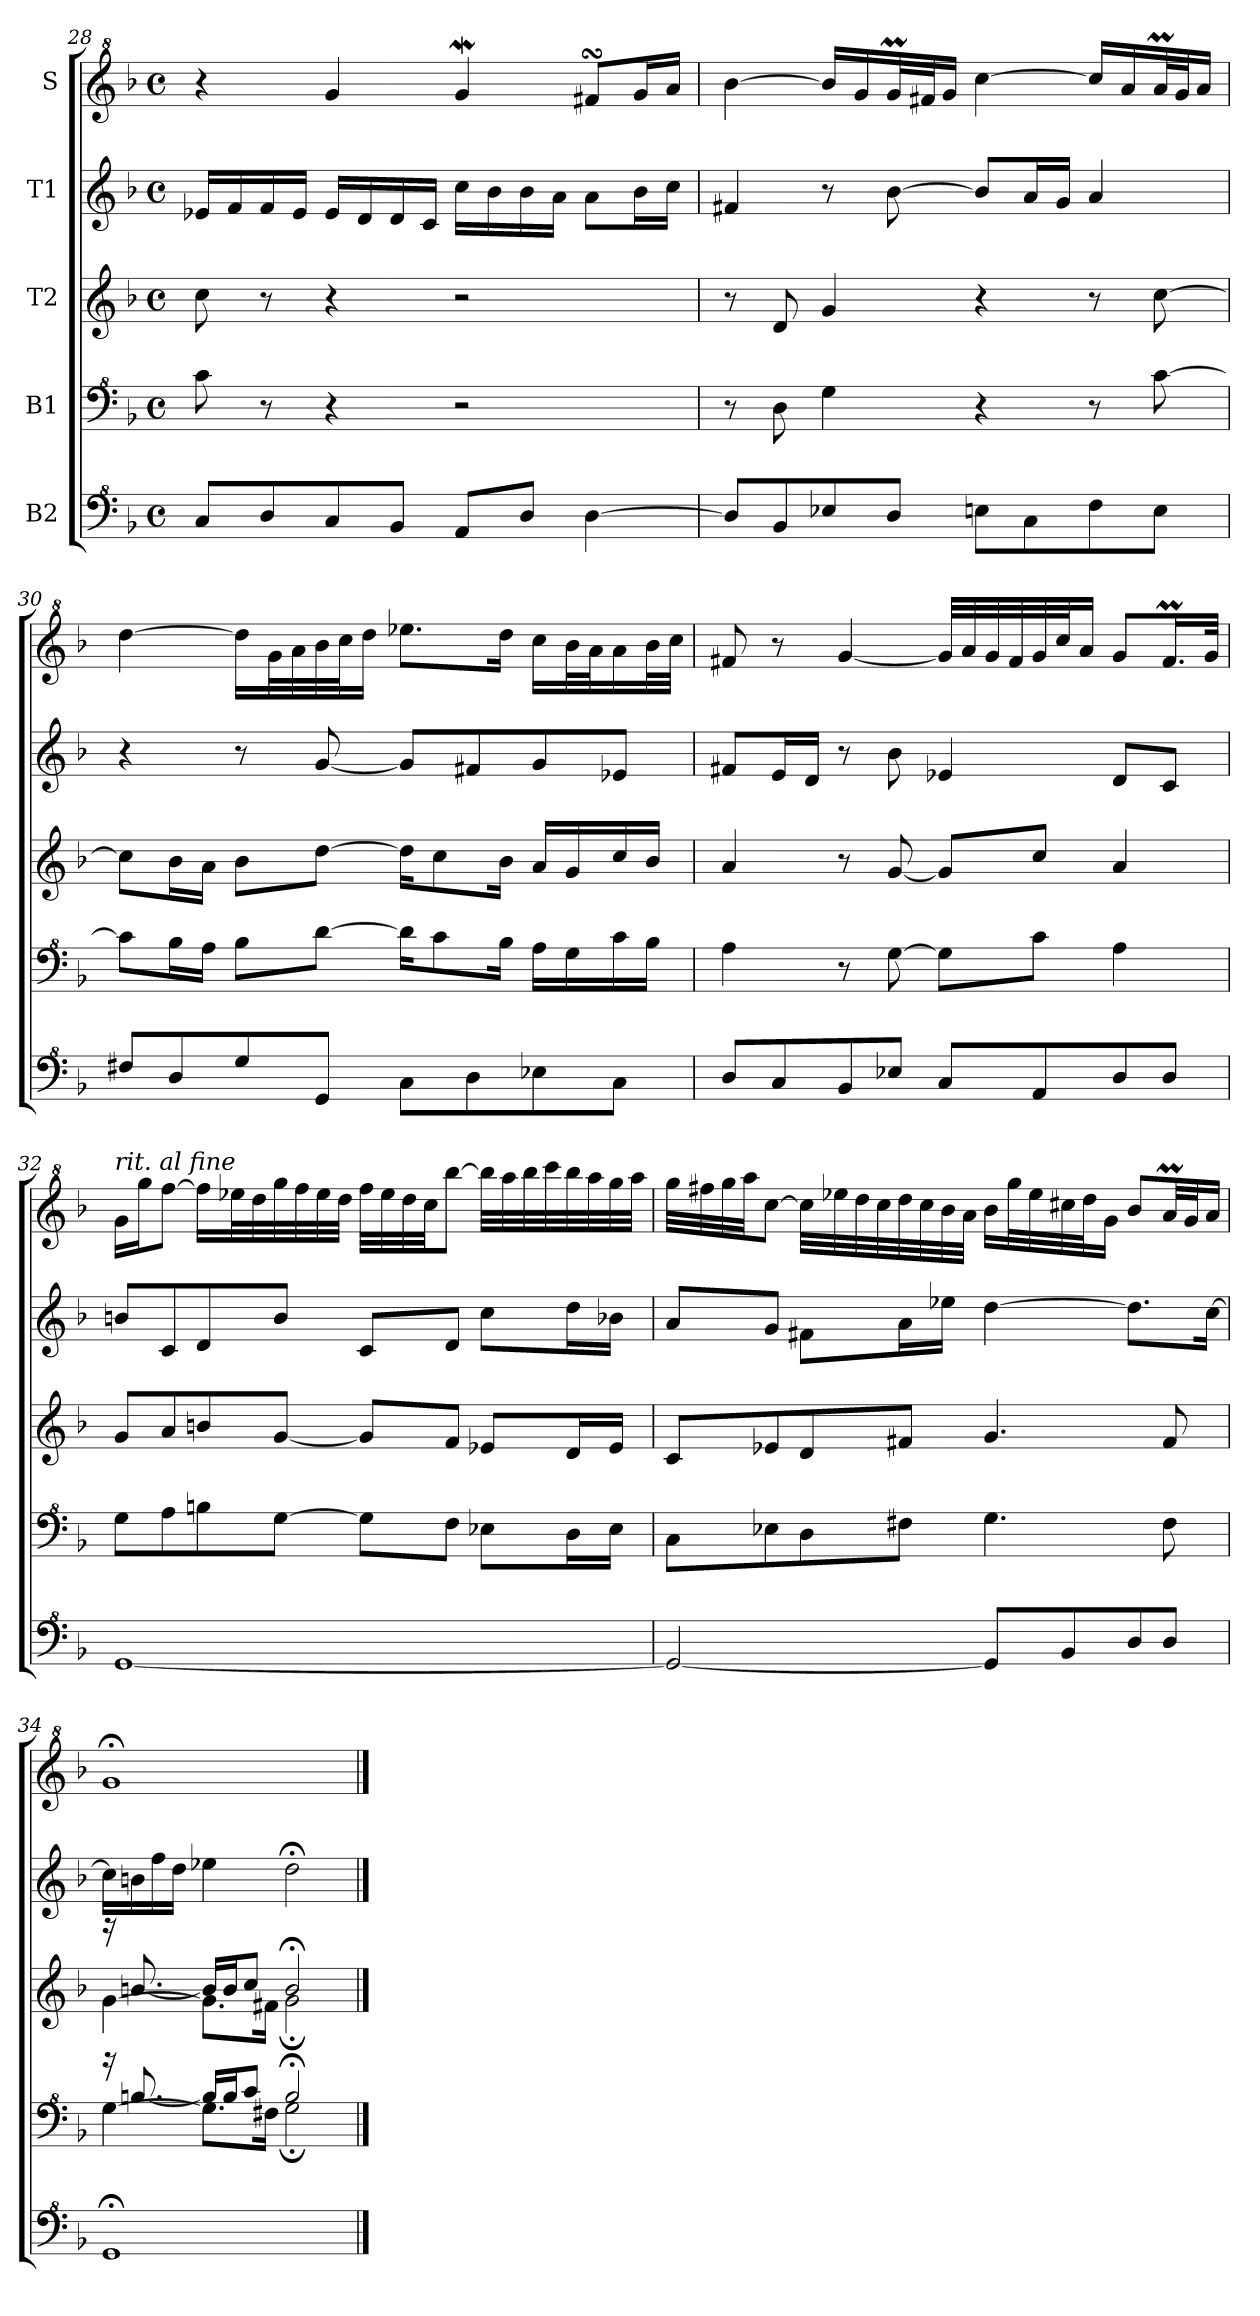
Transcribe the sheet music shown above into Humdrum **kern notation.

**kern	**kern	**kern	**kern	**kern
*part5	*part4	*part3	*part2	*part1
*staff5	*staff4	*staff3	*staff2	*staff1
*I"B2	*I"B1	*I"T2	*I"T1	*I"S
*clefF^4	*clefF^4	*clefG2	*clefG2	*clefG^2
*k[b-]	*k[b-]	*k[b-]	*k[b-]	*k[b-]
*M4/4	*M4/4	*M4/4	*M4/4	*M4/4
*met(c)	*met(c)	*met(c)	*met(c)	*met(c)
=28	=28	=28	=28	=28
8c/L	8cc\	8cc\	16e-X/LL	4r
.	.	.	16f/	.
8d/	8r	8r	16f/	.
.	.	.	16e-/JJ	.
8c/	4r	4r	16e-/LL	4gg/
.	.	.	16d/	.
8B-/J	.	.	16d/	.
.	.	.	16c/JJ	.
8A/L	2r	2r	16cc\LL	4ggW/
.	.	.	16b-\	.
8d/J	.	.	16b-\	.
.	.	.	16a\JJ	.
[4d\	.	.	8a\L	8ff#XsSsS/L
.	.	.	16b-\L	16gg/L
.	.	.	16cc\JJ	16aa/JJ
!!LO:LB:g=z
=29	=29	=29	=29	=29
8d/L]	8r	8r	4f#X/	[4bb-\
8B-/	8d\	8d/	.	.
8e-X/	4g\	4g/	8r	16bb-/LL]
.	.	.	.	16gg/
8d/J	.	.	[8b-\	32ggM/L
.	.	.	.	32ff#X/J
.	.	.	.	16gg/JJ
8en\L	4r	4r	8b-/L]	[4ccc\
8c\	.	.	16a/L	.
.	.	.	16g/JJ	.
8f\	8r	8r	4a/	16ccc/LL]
.	.	.	.	16aa/
8e\J	[8cc\	[8cc\	.	32aam/L
.	.	.	.	32gg/J
.	.	.	.	16aa/JJ
=30	=30	=30	=30	=30
8f#X/L	8cc\L]	8cc\L]	4r	[4ddd\
8d/	16b-\L	16b-\L	.	.
.	16a\JJ	16a\JJ	.	.
8g/	8b-\L	8b-\L	8r	16ddd\LL]
.	.	.	.	32gg\L
.	.	.	.	32aa\
8G/J	[8dd\J	[8dd\J	[8g/	32bb-\
.	.	.	.	32ccc\J
.	.	.	.	16ddd\JJ
8c\L	16dd\KL]	16dd\KL]	8g/L]	8.eee-X\L
.	8cc\	8cc\	.	.
8d\	.	.	8f#X/	.
.	16b-\Jk	16b-\Jk	.	16ddd\Jk
8e-X\	16a\LL	16a/LL	8g/	16ccc\LL
.	16g\	16g/	.	32bb-\L
.	.	.	.	32aa\J
8c\J	16cc\	16cc/	8e-X/J	16aa\
.	16b-\JJ	16b-/JJ	.	32bb-\L
.	.	.	.	32ccc\JJJ
=31	=31	=31	=31	=31
8d/L	4a\	4a/	8f#X/L	8ff#X/
8c/	.	.	16e/L	8r
.	.	.	16d/JJ	.
8B-/	8r	8r	8r	[4gg/
8e-X/J	[8g\	[8g/	8b-\	.
8c/L	8g\L]	8g/L]	4e-X/	32gg/LLL]
.	.	.	.	32aa/
.	.	.	.	32gg/
.	.	.	.	32ff#/
8A/	8cc\J	8cc/J	.	32gg/
.	.	.	.	32ccc/J
.	.	.	.	16aa/JJ
8d/	4a\	4a/	8d/L	8gg/L
8d/J	.	.	8c/J	16.ff#m/L
.	.	.	.	32gg/JJk
!!LO:LB:g=z
=32	=32	=32	=32	=32
*	*	*	*	*MM33
!	!	!	!	!LO:TX:a:i:t=rit. al fine
[1G	8g\L	8g/L	8bn/L	16gg\LL
.	.	.	.	16ggg\J
.	8a\	8a/	8c/	[8fff\J
.	8bn\	8bn/	8d/	16fff\LL]
.	.	.	.	32eee-X\L
.	.	.	.	32ddd\
.	[8g\J	[8g/J	8b/J	32ggg\
.	.	.	.	32fff\
.	.	.	.	32eee-\
.	.	.	.	32ddd\JJJ
.	8g\L]	8g/L]	8c/L	32fff\LLL
.	.	.	.	32eee-\
.	.	.	.	32ddd\
.	.	.	.	32ccc\JJ
.	8f\J	8f/J	8d/J	[8bbb-\J
.	8e-X\L	8e-X/L	8cc\L	32bbb-\LLL]
.	.	.	.	32aaa\
.	.	.	.	32bbb-\
.	.	.	.	32cccc\
.	16d\L	16d/L	16dd\L	32bbb-\
.	.	.	.	32aaa\
.	16e-\JJ	16e-/JJ	16b-X\JJ	32ggg\
.	.	.	.	32aaa\JJJ
=33	=33	=33	=33	=33
*	*	*	*	*MM30
2G/_	8c\L	8c/L	8a/L	32ggg\LLL
.	.	.	.	32fff#X\
.	.	.	.	32ggg\
.	.	.	.	32aaa\JJ
.	8e-X\	8e-X/	8g/J	[8ccc\J
.	8d\	8d/	8f#X\L	32ccc\LLL]
.	.	.	.	32eee-X\
.	.	.	.	32ddd\
.	.	.	.	32ccc\
.	8f#X\J	8f#X/J	16a\L	32ddd\
.	.	.	.	32ccc\
.	.	.	16ee-X\JJ	32bb-\
.	.	.	.	32aa\JJJ
8G/L]	4.g\	4.g/	[4dd\	16bb-\LL
.	.	.	.	32ggg\L
.	.	.	.	32eee-\
8B-/	.	.	.	32ccc#X\
.	.	.	.	32ddd\J
.	.	.	.	16gg\JJ
8d/	.	.	8.dd\L]	8bb-/L
8d/J	8f#\	8f#/	.	32aam/LL
.	.	.	.	32gg/J
.	.	.	[16cc\Jk	16aa/JJ
=34	=34	=34	=34	=34
*	*	*	*	*MM25
*	*^	*^	*	*
1G;<	[4g\	16rbb	[4g\	16rggg	16cc\LL]	1gg;<
.	.	[8.bn/	.	[8.bn/	16bn\	.
.	.	.	.	.	16ff\	.
.	.	.	.	.	16dd\JJ	.
.	8.g\L]	16b/LL]	8.g\L]	16b/LL]	4ee-X\	.
.	.	16b/J	.	16b/J	.	.
.	.	8cc/J	.	8cc/J	.	.
.	16f#X\Jk	.	16f#X\Jk	.	.	.
.	2g;\	2b;</	2g;\	2b;</	2dd;<\	.
*	*v	*v	*	*	*	*
*	*	*v	*v	*	*
==	==	==	==	==
*-	*-	*-	*-	*-
